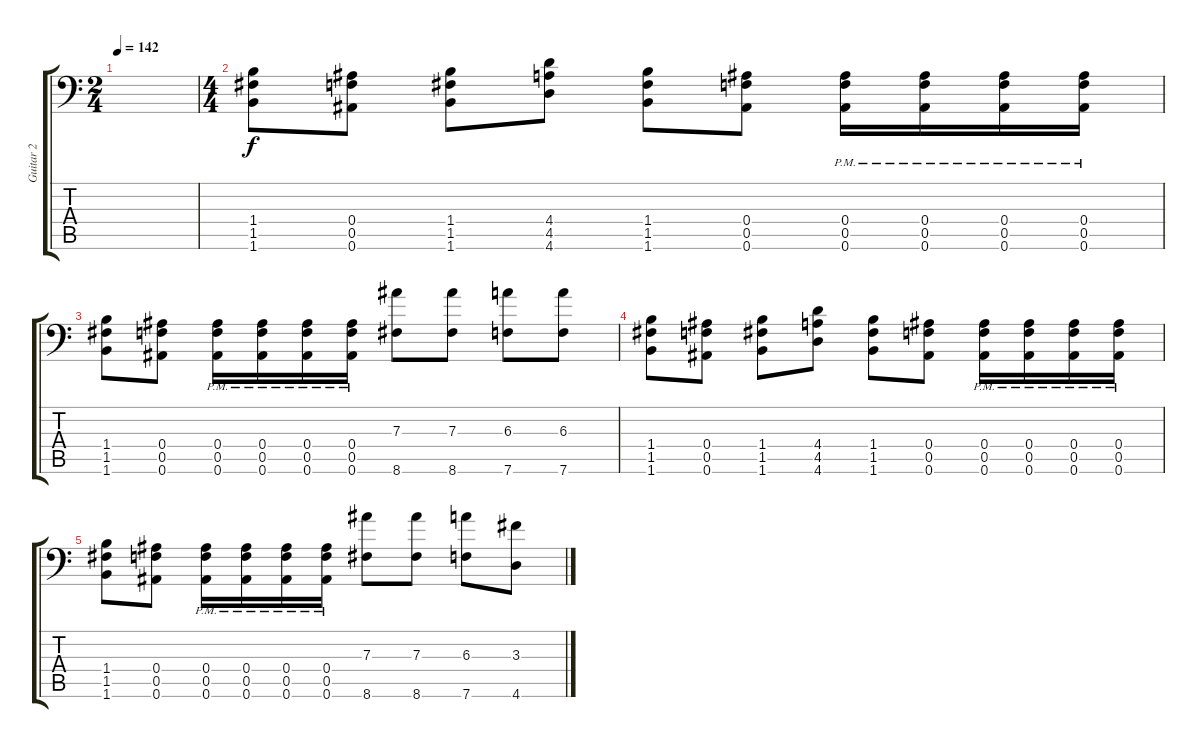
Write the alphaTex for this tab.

\track ("Guitar 2" "Guitar 2") {instrument distortionguitar}
\staff {score tabs}
\tuning (C4 G3 Eb3 Bb2 F2 Bb1) {hide}
\ts (2 4)
\tempo 142
\clef f4
\ks c
|
\ts (4 4)
(1.4 1.5 1.6).8 (0.4 0.5 0.6).8 (1.4 1.5 1.6).8 (4.4 4.5 4.6).8 (1.4 1.5 1.6).8 (0.4 0.5 0.6).8 (0.4{pm} 0.5{pm} 0.6{pm}).16 (0.4{pm} 0.5{pm} 0.6{pm}).16 (0.4{pm} 0.5{pm} 0.6{pm}).16 (0.4{pm} 0.5{pm} 0.6{pm}).16 |
(1.4 1.5 1.6).8 (0.4 0.5 0.6).8 (0.4{pm} 0.5{pm} 0.6{pm}).16 (0.4{pm} 0.5{pm} 0.6{pm}).16 (0.4{pm} 0.5{pm} 0.6{pm}).16 (0.4{pm} 0.5{pm} 0.6{pm}).16 (7.3 8.6).8 (7.3 8.6).8 (6.3 7.6).8 (6.3 7.6).8 |
(1.4 1.5 1.6).8 (0.4 0.5 0.6).8 (1.4 1.5 1.6).8 (4.4 4.5 4.6).8 (1.4 1.5 1.6).8 (0.4 0.5 0.6).8 (0.4{pm} 0.5{pm} 0.6{pm}).16 (0.4{pm} 0.5{pm} 0.6{pm}).16 (0.4{pm} 0.5{pm} 0.6{pm}).16 (0.4{pm} 0.5{pm} 0.6{pm}).16 |
(1.4 1.5 1.6).8 (0.4 0.5 0.6).8 (0.4{pm} 0.5{pm} 0.6{pm}).16 (0.4{pm} 0.5{pm} 0.6{pm}).16 (0.4{pm} 0.5{pm} 0.6{pm}).16 (0.4{pm} 0.5{pm} 0.6{pm}).16 (7.3 8.6).8 (7.3 8.6).8 (6.3 7.6).8 (3.3 4.6).8
